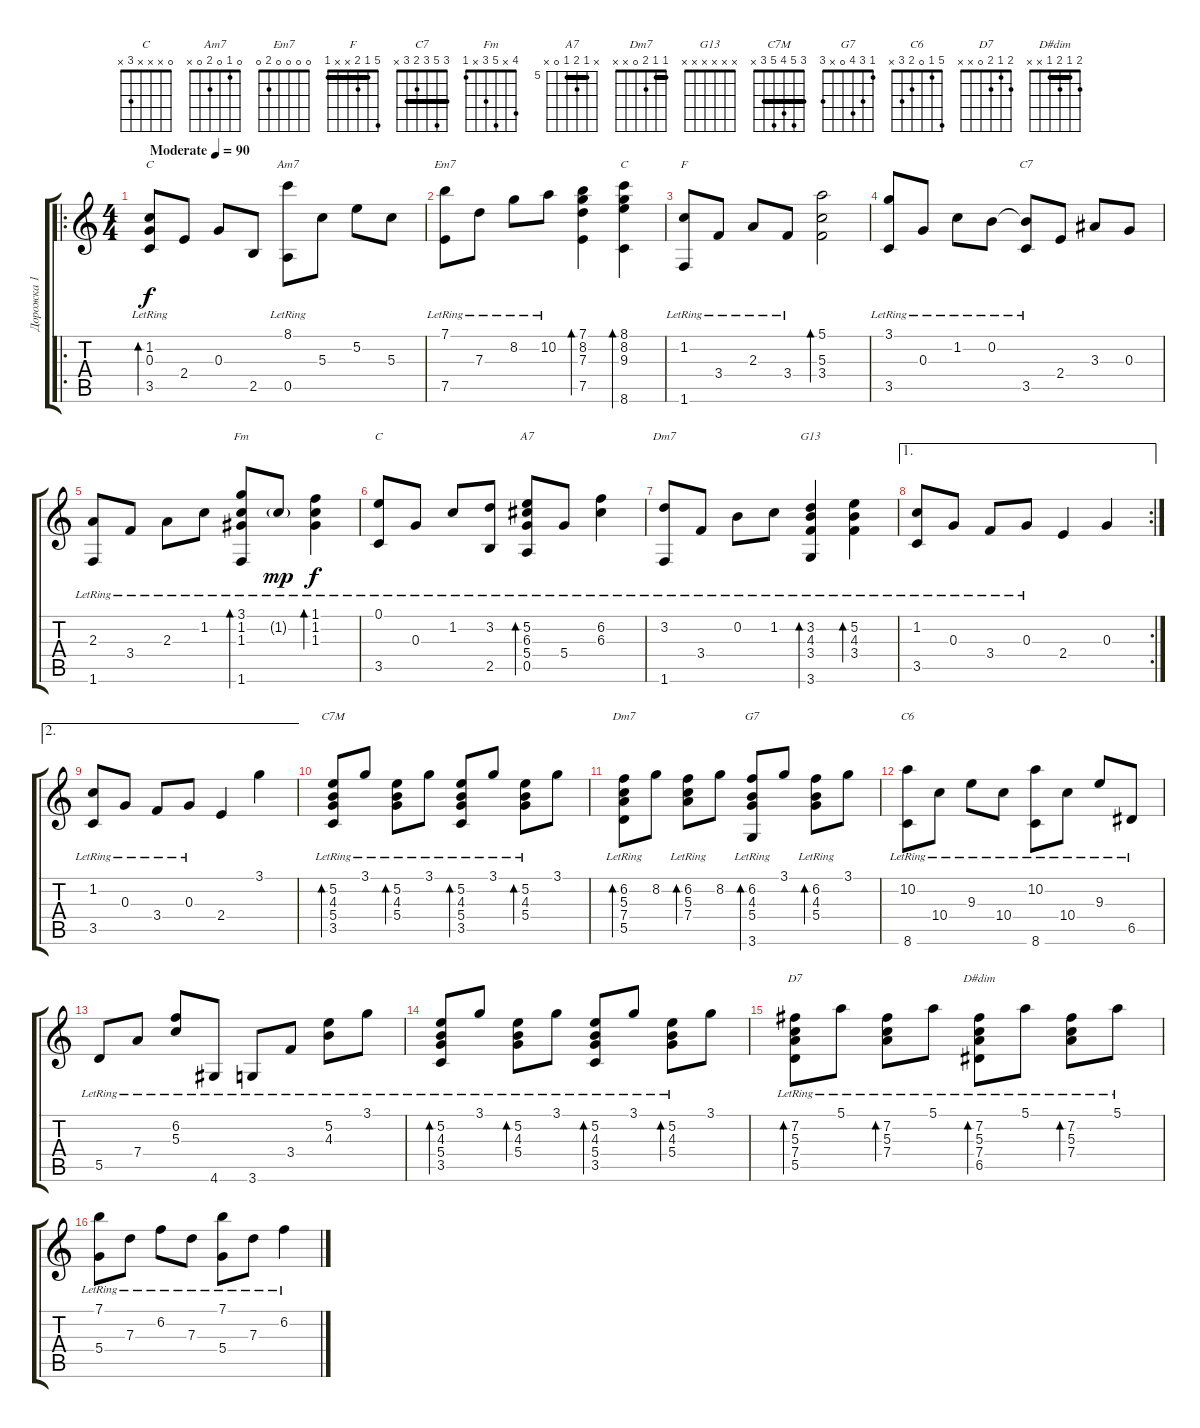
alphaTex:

\track ("Дорожка 1" "Дорожка 1") {instrument acousticguitarnylon}
\staff {score tabs}
\tuning (E4 B3 G3 D3 A2 E2) {hide}
\chord ("C" 0 1 0 2 3 x)
\chord ("Am7" 0 1 0 2 0 x)
\chord ("Em7" 0 0 0 0 2 0)
\chord ("C" 8 8 9 x x 8) {firstfret 8 barre 8}
\chord ("F" 5 1 2 x x 1) {barre 1}
\chord ("C7" 3 5 3 2 3 x) {barre 3}
\chord ("Fm" 4 x 5 3 x 1)
\chord ("C" 0 x x x 3 x)
\chord ("A7" x 5 6 5 0 x) {firstfret 5 barre 5}
\chord ("Dm7" 5 1 x 0 0 1)
\chord ("G13" x x x x x x)
\chord ("C7M" 3 5 4 5 3 x) {barre 3}
\chord ("Dm7" 1 1 2 0 x x) {barre 1}
\chord ("G7" 1 3 4 0 x 3)
\chord ("C6" 5 1 0 2 3 x)
\chord ("D7" 2 1 2 0 x x)
\chord ("D#dim" 2 1 2 1 x x) {barre 1}
\ro
\ts (4 4)
\tempo (90 "Moderate")
\clef g2
\ks c
(1.2{lr} 0.3 3.5{lr}).8{bd 120 ch "C" dy f instrument acousticguitarnylon} 2.4.8 0.3.8 2.5.8 (8.1{lr} 0.5{lr}).8{ch "Am7"} 5.3.8 5.2.8 5.3.8 |
(7.1{lr} 7.5{lr}).8{ch "Em7"} 7.3{lr}.8 8.2{lr}.8 10.2{lr}.8 (7.1 8.2 7.3 7.5).4{bd 120} (8.1 8.2 9.3 8.6).4{bd 120 ch "C"} |
(1.2{lr} 1.6{lr}).8{ch "F"} 3.4{lr}.8 2.3{lr}.8 3.4{lr}.8 (5.1 5.3 3.4).2{bd 120} |
(3.1{lr} 3.5{lr}).8 0.3{lr}.8 1.2{lr}.8 0.2{lr}.8 (0.2{t} 3.5{lr}).8{ch "C7"} 2.4.8 3.3.8 0.3.8 |
(2.3{lr} 1.6{lr}).8 3.4{lr}.8 2.3{lr}.8 1.2{lr}.8 (3.1{lr} 1.2{lr} 1.3{lr} 1.6{lr}).8{bd 120 ch "Fm"} 1.2{g lr}.8{dy mp} (1.1{lr} 1.2{lr} 1.3{lr}).4{bd 120 dy f} |
(0.1{lr} 3.5{lr}).8{ch "C"} 0.3{lr}.8 1.2{lr}.8 (3.2{lr} 2.5{lr}).8 (5.2{lr} 6.3{lr} 5.4{lr} 0.5{lr}).8{bd 120 ch "A7"} 5.4{lr}.8 (6.2{lr} 6.3{lr}).4 |
(3.2{lr} 1.6{lr}).8{ch "Dm7"} 3.4{lr}.8 0.2{lr}.8 1.2{lr}.8 (3.2{lr} 4.3{lr} 3.4{lr} 3.6{lr}).4{bd 120 ch "G13"} (5.2{lr} 4.3{lr} 3.4{lr}).4{bd 120} |
\ae 1
\rc 2
(1.2{lr} 3.5{lr}).8 0.3{lr}.8 3.4{lr}.8 0.3{lr}.8 2.4.4 0.3.4 |
\ae 2
(1.2{lr} 3.5{lr}).8 0.3{lr}.8 3.4{lr}.8 0.3{lr}.8 2.4.4 3.1.4 |
(5.2{lr} 4.3{lr} 5.4{lr} 3.5{lr}).8{bd 60 ch "C7M"} 3.1{lr}.8 (5.2{lr} 4.3{lr} 5.4{lr}).8{bd 60} 3.1{lr}.8 (5.2{lr} 4.3{lr} 5.4{lr} 3.5{lr}).8{bd 60} 3.1{lr}.8 (5.2{lr} 4.3{lr} 5.4{lr}).8{bd 60} 3.1.8 |
(6.2{lr} 5.3{lr} 7.4{lr} 5.5{lr}).8{bd 60 ch "Dm7"} 8.2.8 (6.2{lr} 5.3{lr} 7.4{lr}).8{bd 60} 8.2.8 (6.2{lr} 4.3{lr} 5.4{lr} 3.6{lr}).8{bd 60 ch "G7"} 3.1.8 (6.2{lr} 4.3{lr} 5.4{lr}).8{bd 60} 3.1.8 |
(10.2{lr} 8.6{lr}).8{ch "C6"} 10.4{lr}.8 9.3{lr}.8 10.4{lr}.8 (10.2{lr} 8.6{lr}).8 10.4{lr}.8 9.3{lr}.8 6.5{lr}.8 |
5.5{lr}.8 7.4{lr}.8 (6.2{lr} 5.3{lr}).8 4.6{lr}.8 3.6{lr}.8 3.4{lr}.8 (5.2{lr} 4.3{lr}).8 3.1{lr}.8 |
(5.2{lr} 4.3{lr} 5.4{lr} 3.5{lr}).8{bd 60} 3.1{lr}.8 (5.2{lr} 4.3{lr} 5.4{lr}).8{bd 60} 3.1{lr}.8 (5.2{lr} 4.3{lr} 5.4{lr} 3.5{lr}).8{bd 60} 3.1{lr}.8 (5.2{lr} 4.3{lr} 5.4{lr}).8{bd 60} 3.1.8 |
(7.2{lr} 5.3{lr} 7.4{lr} 5.5{lr}).8{bd 60 ch "D7"} 5.1{lr}.8 (7.2{lr} 5.3{lr} 7.4{lr}).8{bd 60} 5.1{lr}.8 (7.2{lr} 5.3{lr} 7.4{lr} 6.5{lr}).8{bd 60 ch "D#dim"} 5.1{lr}.8 (7.2{lr} 5.3{lr} 7.4{lr}).8{bd 60} 5.1{lr}.8 |
(7.1{lr} 5.4{lr}).8 7.3{lr}.8 6.2{lr}.8 7.3{lr}.8 (7.1{lr} 5.4{lr}).8 7.3{lr}.8 6.2{lr}.4
